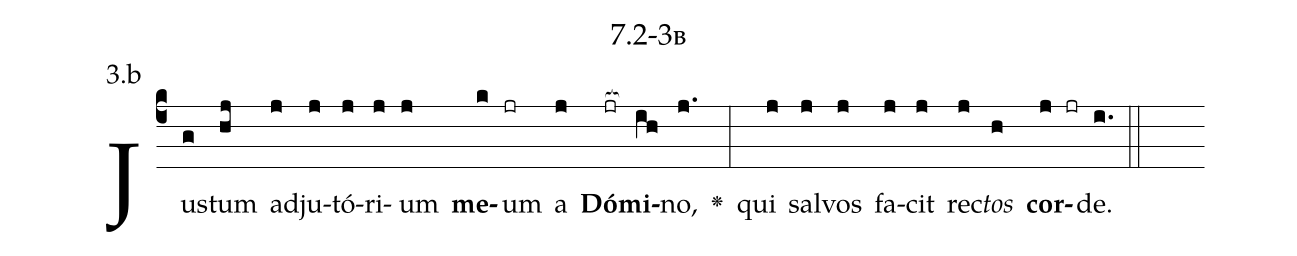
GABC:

name: 7.2-3b;
annotation: 3.b;
%%
(c4)Jus(g)tum(hj) ad(j)ju(j)tó(j)ri(j)um(j) <b>me</b>(k)um(jr) a(j) <b>Dó</b>(jr[ocb:1{])<b>mi</b>(ih[ocb:0}])no,(j.) <v>\greheightstar</v>(:) qui(j) sal(j)vos(j) fa(j)cit(j) rec(j)<i>tos</i>(h) <b>cor</b>(j jr)de.(i.) (::)


%E(j) u(j) o(j) u(h) a(j) e.(i.) (::)
